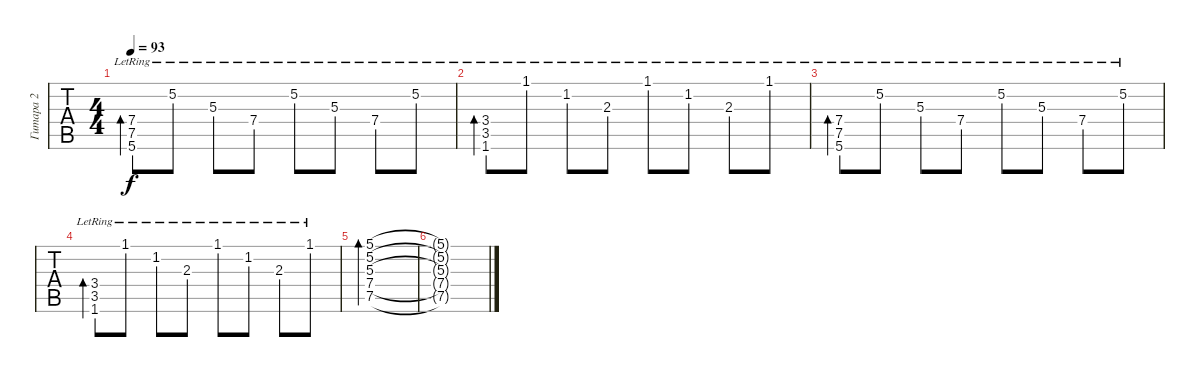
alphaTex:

\track ("Гитара 2" "Гитара 2") {instrument electricguitarclean}
\staff {tabs}
\tuning (E4 B3 G3 D3 A2 E2) {hide}
\ts (4 4)
\tempo 93
\clef g2
\ks c
(7.4{lr} 7.5{lr} 5.6).8{bd 60 dy f} 5.2{lr}.8 5.3{lr}.8 7.4{lr}.8 5.2{lr}.8 5.3{lr}.8 7.4{lr}.8 5.2{lr}.8 |
(3.4{lr} 3.5{lr} 1.6{lr}).8{bd 60} 1.1{lr}.8 1.2{lr}.8 2.3{lr}.8 1.1{lr}.8 1.2{lr}.8 2.3{lr}.8 1.1{lr}.8 |
(7.4{lr} 7.5{lr} 5.6).8{bd 60} 5.2{lr}.8 5.3{lr}.8 7.4{lr}.8 5.2{lr}.8 5.3{lr}.8 7.4{lr}.8 5.2{lr}.8 |
(3.4{lr} 3.5{lr} 1.6{lr}).8{bd 60} 1.1{lr}.8 1.2{lr}.8 2.3{lr}.8 1.1{lr}.8 1.2{lr}.8 2.3{lr}.8 1.1{lr}.8 |
(5.1 5.2 5.3 7.4 7.5).1{bd 120} |
(5.1{t} 5.2{t} 5.3{t} 7.4{t} 7.5{t}).1
